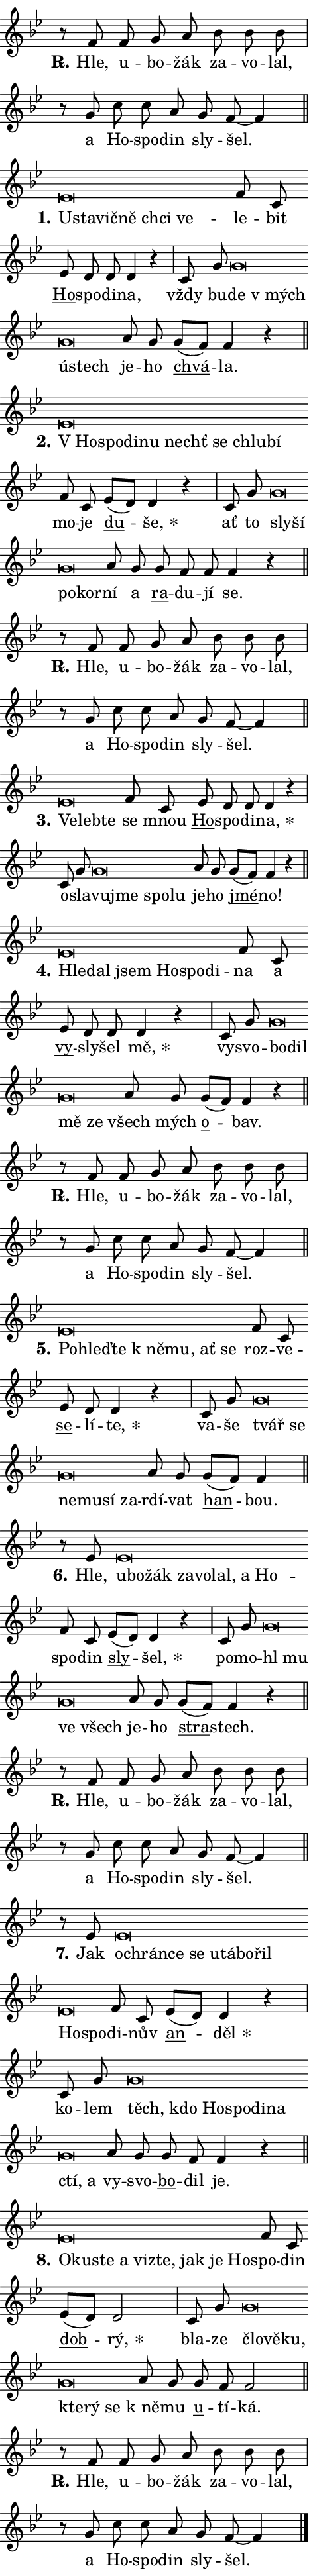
\version "2.24.0"
\header { tagline = "" }
\paper {
  indent = 0\cm
  top-margin = 0\cm
  right-margin = 0.13\cm % to fit lyric hyphens
  bottom-margin = 0\cm
  left-margin = 0\cm
  paper-width = 8\cm
  page-breaking = #ly:one-page-breaking
  system-system-spacing.basic-distance = #11
  score-system-spacing.basic-distance = #11
  ragged-last = ##f
}


%% Author: Thomas Morley
%% https://lists.gnu.org/archive/html/lilypond-user/2020-05/msg00002.html
#(define (line-position grob)
"Returns position of @var[grob} in current system:
   @code{'start}, if at first time-step
   @code{'end}, if at last time-step
   @code{'middle} otherwise
"
  (let* ((col (ly:item-get-column grob))
         (ln (ly:grob-object col 'left-neighbor))
         (rn (ly:grob-object col 'right-neighbor))
         (col-to-check-left (if (ly:grob? ln) ln col))
         (col-to-check-right (if (ly:grob? rn) rn col))
         (break-dir-left
           (and
             (ly:grob-property col-to-check-left 'non-musical #f)
             (ly:item-break-dir col-to-check-left)))
         (break-dir-right
           (and
             (ly:grob-property col-to-check-right 'non-musical #f)
             (ly:item-break-dir col-to-check-right))))
        (cond ((eqv? 1 break-dir-left) 'start)
              ((eqv? -1 break-dir-right) 'end)
              (else 'middle))))

#(define (tranparent-at-line-position vctor)
  (lambda (grob)
  "Relying on @code{line-position} select the relevant enry from @var{vctor}.
Used to determine transparency,"
    (case (line-position grob)
      ((end) (not (vector-ref vctor 0)))
      ((middle) (not (vector-ref vctor 1)))
      ((start) (not (vector-ref vctor 2))))))

noteHeadBreakVisibility =
#(define-music-function (break-visibility)(vector?)
"Makes @code{NoteHead}s transparent relying on @var{break-visibility}"
#{
  \override NoteHead.transparent =
    #(tranparent-at-line-position break-visibility)
#})

#(define delete-ledgers-for-transparent-note-heads
  (lambda (grob)
    "Reads whether a @code{NoteHead} is transparent.
If so this @code{NoteHead} is removed from @code{'note-heads} from
@var{grob}, which is supposed to be @code{LedgerLineSpanner}.
As a result ledgers are not printed for this @code{NoteHead}"
    (let* ((nhds-array (ly:grob-object grob 'note-heads))
           (nhds-list
             (if (ly:grob-array? nhds-array)
                 (ly:grob-array->list nhds-array)
                 '()))
           ;; Relies on the transparent-property being done before
           ;; Staff.LedgerLineSpanner.after-line-breaking is executed.
           ;; This is fragile ...
           (to-keep
             (remove
               (lambda (nhd)
                 (ly:grob-property nhd 'transparent #f))
               nhds-list)))
      ;; TODO find a better method to iterate over grob-arrays, similiar
      ;; to filter/remove etc for lists
      ;; For now rebuilt from scratch
      (set! (ly:grob-object grob 'note-heads)  '())
      (for-each
        (lambda (nhd)
          (ly:pointer-group-interface::add-grob grob 'note-heads nhd))
        to-keep))))

squashNotes = {
  \override NoteHead.X-extent = #'(-0.2 . 0.2)
  \override NoteHead.Y-extent = #'(-0.75 . 0)
  \override NoteHead.stencil =
    #(lambda (grob)
       (let ((pos (ly:grob-property grob 'staff-position)))
         (begin
           (if (< pos -7) (display "ERROR: Lower brevis then expected\n") (display ""))
           (if (<= pos -6) ly:text-interface::print ly:note-head::print))))
}
unSquashNotes = {
  \revert NoteHead.X-extent
  \revert NoteHead.Y-extent
  \revert NoteHead.stencil
}

hideNotes = \noteHeadBreakVisibility #begin-of-line-visible
unHideNotes = \noteHeadBreakVisibility #all-visible

% work-around for resetting accidentals
% https://lilypond.org/doc/v2.23/Documentation/notation/displaying-rhythms#unmetered-music
cadenzaMeasure = {
  \cadenzaOff
  \partial 1024 s1024
  \cadenzaOn
}

#(define-markup-command (accent layout props text) (markup?)
  "Underline accented syllable"
  (interpret-markup layout props
    #{\markup \override #'(offset . 4.3) \underline { #text }#}))

responsum = \markup \concat {
  "R" \hspace #-1.05 \path #0.1 #'((moveto 0 0.07) (lineto 0.9 0.8)) \hspace #0.05 "."
}

spaceSize = #0.6828661417322834 % exact space size for TeX Gyre Schola

\layout {
  \context {
    \Staff
    \remove "Time_signature_engraver"
    \override LedgerLineSpanner.after-line-breaking = #delete-ledgers-for-transparent-note-heads
  }
  \context {
    \Lyrics {
      \override LyricSpace.minimum-distance = \spaceSize
      \override LyricText.font-name = #"TeX Gyre Schola"
      \override LyricText.font-size = 1
      \override StanzaNumber.font-name = #"TeX Gyre Schola Bold"
      \override StanzaNumber.font-size = 1
    }
  }
  \context {
    \Score 
    \override NoteHead.text =
      #(lambda (grob) 
        (let ((pos (ly:grob-property grob 'staff-position)))
          #{\markup {
            \combine
              \halign #-0.55 \raise #(if (= pos -6) 0 0.5) \override #'(thickness . 2) \draw-line #'(3.2 . 0)
              \musicglyph "noteheads.sM1"
          }#}))
  }
}

% magnetic-lyrics.ily
%
%   written by
%     Jean Abou Samra <jean@abou-samra.fr>
%     Werner Lemberg <wl@gnu.org>
%
%   adapted by
%     Jiri Hon <jiri.hon@gmail.com>
%
% Version 2022-Apr-15

% https://www.mail-archive.com/lilypond-user@gnu.org/msg149350.html

#(define (Left_hyphen_pointer_engraver context)
   "Collect syllable-hyphen-syllable occurrences in lyrics and store
them in properties.  This engraver only looks to the left.  For
example, if the lyrics input is @code{foo -- bar}, it does the
following.

@itemize @bullet
@item
Set the @code{text} property of the @code{LyricHyphen} grob between
@q{foo} and @q{bar} to @code{foo}.

@item
Set the @code{left-hyphen} property of the @code{LyricText} grob with
text @q{foo} to the @code{LyricHyphen} grob between @q{foo} and
@q{bar}.
@end itemize

Use this auxiliary engraver in combination with the
@code{lyric-@/text::@/apply-@/magnetic-@/offset!} hook."
   (let ((hyphen #f)
         (text #f))
     (make-engraver
      (acknowledgers
       ((lyric-syllable-interface engraver grob source-engraver)
        (set! text grob)))
      (end-acknowledgers
       ((lyric-hyphen-interface engraver grob source-engraver)
        ;(when (not (grob::has-interface grob 'lyric-space-interface))
          (set! hyphen grob)));)
      ((stop-translation-timestep engraver)
       (when (and text hyphen)
         (ly:grob-set-object! text 'left-hyphen hyphen))
       (set! text #f)
       (set! hyphen #f)))))

#(define (lyric-text::apply-magnetic-offset! grob)
   "If the space between two syllables is less than the value in
property @code{LyricText@/.details@/.squash-threshold}, move the right
syllable to the left so that it gets concatenated with the left
syllable.

Use this function as a hook for
@code{LyricText@/.after-@/line-@/breaking} if the
@code{Left_@/hyphen_@/pointer_@/engraver} is active."
   (let ((hyphen (ly:grob-object grob 'left-hyphen #f)))
     (when hyphen
       (let ((left-text (ly:spanner-bound hyphen LEFT)))
         (when (grob::has-interface left-text 'lyric-syllable-interface)
           (let* ((common (ly:grob-common-refpoint grob left-text X))
                  (this-x-ext (ly:grob-extent grob common X))
                  (left-x-ext
                   (begin
                     ;; Trigger magnetism for left-text.
                     (ly:grob-property left-text 'after-line-breaking)
                     (ly:grob-extent left-text common X)))
                  ;; `delta` is the gap width between two syllables.
                  (delta (- (interval-start this-x-ext)
                            (interval-end left-x-ext)))
                  (details (ly:grob-property grob 'details))
                  (threshold (assoc-get 'squash-threshold details 0.2)))
             (when (< delta threshold)
               (let* (;; We have to manipulate the input text so that
                      ;; ligatures crossing syllable boundaries are not
                      ;; disabled.  For languages based on the Latin
                      ;; script this is essentially a beautification.
                      ;; However, for non-Western scripts it can be a
                      ;; necessity.
                      (lt (ly:grob-property left-text 'text))
                      (rt (ly:grob-property grob 'text))
                      (is-space (grob::has-interface hyphen 'lyric-space-interface))
                      (space (if is-space " " ""))
                      (extra-delta (if is-space spaceSize 0))
                      ;; Append new syllable.
                      (ltrt-space (if (and (string? lt) (string? rt))
                                (string-append lt space rt)
                                (make-concat-markup (list lt space rt))))
                      ;; Right-align `ltrt` to the right side.
                      (ltrt-space-markup (grob-interpret-markup
                               grob
                               (make-translate-markup
                                (cons (interval-length this-x-ext) 0)
                                (make-right-align-markup ltrt-space)))))
                 (begin
                   ;; Don't print `left-text`.
                   (ly:grob-set-property! left-text 'stencil #f)
                   ;; Set text and stencil (which holds all collected
                   ;; syllables so far) and shift it to the left.
                   (ly:grob-set-property! grob 'text ltrt-space)
                   (ly:grob-set-property! grob 'stencil ltrt-space-markup)
                   (ly:grob-translate-axis! grob (- (- delta extra-delta)) X))))))))))


#(define (lyric-hyphen::displace-bounds-first grob)
   ;; Make very sure this callback isn't triggered too early.
   (let ((left (ly:spanner-bound grob LEFT))
         (right (ly:spanner-bound grob RIGHT)))
     (ly:grob-property left 'after-line-breaking)
     (ly:grob-property right 'after-line-breaking)
     (ly:lyric-hyphen::print grob)))

squashThreshold = #0.4

\layout {
  \context {
    \Lyrics
    \consists #Left_hyphen_pointer_engraver
    \override LyricText.after-line-breaking =
      #lyric-text::apply-magnetic-offset!
    \override LyricHyphen.stencil = #lyric-hyphen::displace-bounds-first
    \override LyricText.details.squash-threshold = \squashThreshold
    \override LyricHyphen.minimum-distance = 0
    \override LyricHyphen.minimum-length = \squashThreshold
  }
}

squashText = \override LyricText.details.squash-threshold = 9999
unSquashText = \override LyricText.details.squash-threshold = \squashThreshold

leftText = \override LyricText.self-alignment-X = #LEFT
unLeftText = \revert LyricText.self-alignment-X

starOffset = #(lambda (grob) 
                (let ((x_offset (ly:self-alignment-interface::aligned-on-x-parent grob)))
                  (if (= x_offset 0) 0 (+ x_offset 1.2))))

star = #(define-music-function (syllable)(string?)
"Append star separator at the end of a syllable"
#{
  \once \override LyricText.X-offset = #starOffset
  \lyricmode { \markup {
    #syllable
    \override #'((font-name . "TeX Gyre Schola Bold")) \hspace #0.2 \lower #0.65 \larger "*"
  } }
#})

starAccent = #(define-music-function (syllable)(string?)
"Append star separator at the end of a syllable and make accent"
#{
  \once \override LyricText.X-offset = #starOffset
  \lyricmode { \markup {
    \accent #syllable
    \override #'((font-name . "TeX Gyre Schola Bold")) \hspace #0.2 \lower #0.65 \larger "*"
  } }
#})

breath = #(define-music-function (syllable)(string?)
"Append breathing indicator at the end of a syllable"
#{
  \lyricmode { \markup { #syllable "+" } }
#})

optionalBreath = #(define-music-function (syllable)(string?)
"Append optional breathing indicator at the end of a syllable"
#{
  \lyricmode { \markup { #syllable "(+)" } }
#})


\score {
    <<
        \new Voice = "melody" { \cadenzaOn \key bes \major \relative { r8 f' f g a bes bes bes \cadenzaMeasure \bar "|" r g c c a g f~ f4 \cadenzaMeasure \bar "||" \break } }
        \new Lyrics \lyricsto "melody" { \lyricmode { \set stanza = \responsum
Hle, u -- bo -- žák za -- vo -- lal, a Ho -- spo -- din sly -- šel. } }
    >>
    \layout {}
}

\score {
    <<
        \new Voice = "melody" { \cadenzaOn \key bes \major \relative { \squashNotes es'\breve*1/16 \hideNotes \breve*1/16 \bar "" \breve*1/16 \bar "" \breve*1/16 \bar "" \breve*1/16 \breve*1/16 \bar "" \unHideNotes \unSquashNotes f8 c \bar "" es d d d4 r \cadenzaMeasure \bar "|" c8 g' \bar "" \squashNotes g\breve*1/16 \hideNotes \breve*1/16 \bar "" \breve*1/16 \breve*1/16 \bar "" \unHideNotes \unSquashNotes a8 g \bar "" g[( f)] f4 r \cadenzaMeasure \bar "||" \break } }
        \new Lyrics \lyricsto "melody" { \lyricmode { \set stanza = "1."
\leftText U -- \squashText sta -- vič -- ně chci ve -- \unLeftText \unSquashText le -- bit \markup \accent Ho -- spo -- di -- na,
vždy bu -- \leftText de \squashText "v mých" ú -- stech \unLeftText \unSquashText je -- ho \markup \accent chvá -- la. } }
    >>
    \layout {}
}

\score {
    <<
        \new Voice = "melody" { \cadenzaOn \key bes \major \relative { \squashNotes es'\breve*1/16 \hideNotes \breve*1/16 \bar "" \breve*1/16 \bar "" \breve*1/16 \bar "" \breve*1/16 \bar "" \breve*1/16 \bar "" \breve*1/16 \breve*1/16 \bar "" \unHideNotes \unSquashNotes f8 c \bar "" es[( d)] d4 r \cadenzaMeasure \bar "|" c8 g' \bar "" \squashNotes g\breve*1/16 \hideNotes \breve*1/16 \bar "" \breve*1/16 \breve*1/16 \bar "" \unHideNotes \unSquashNotes a8 g \bar "" g f f f4 r \cadenzaMeasure \bar "||" \break } }
        \new Lyrics \lyricsto "melody" { \lyricmode { \set stanza = "2."
\leftText "V Ho" -- \squashText spo -- di -- nu nechť se chlu -- bí \unLeftText \unSquashText mo -- je \markup \accent du -- \star še, ať to \leftText sly -- \squashText ší po -- kor -- \unLeftText \unSquashText ní a \markup \accent ra -- du -- jí se. } }
    >>
    \layout {}
}

\score {
    <<
        \new Voice = "melody" { \cadenzaOn \key bes \major \relative { r8 f' f g a bes bes bes \cadenzaMeasure \bar "|" r g c c a g f~ f4 \cadenzaMeasure \bar "||" \break } }
        \new Lyrics \lyricsto "melody" { \lyricmode { \set stanza = \responsum
Hle, u -- bo -- žák za -- vo -- lal, a Ho -- spo -- din sly -- šel. } }
    >>
    \layout {}
}

\score {
    <<
        \new Voice = "melody" { \cadenzaOn \key bes \major \relative { \squashNotes es'\breve*1/16 \hideNotes \breve*1/16 \breve*1/16 \bar "" \unHideNotes \unSquashNotes f8 c \bar "" es d d d4 r \cadenzaMeasure \bar "|" c8 g' \bar "" \squashNotes g\breve*1/16 \hideNotes \breve*1/16 \bar "" \breve*1/16 \breve*1/16 \bar "" \unHideNotes \unSquashNotes a8 g \bar "" g[( f)] f4 r \cadenzaMeasure \bar "||" \break } }
        \new Lyrics \lyricsto "melody" { \lyricmode { \set stanza = "3."
\leftText Ve -- \squashText leb -- te \unLeftText \unSquashText se mnou \markup \accent Ho -- spo -- di -- \star na, o -- sla -- \leftText vu -- \squashText jme spo -- lu \unLeftText \unSquashText je -- ho \markup \accent jmé -- no! } }
    >>
    \layout {}
}

\score {
    <<
        \new Voice = "melody" { \cadenzaOn \key bes \major \relative { \squashNotes es'\breve*1/16 \hideNotes \breve*1/16 \bar "" \breve*1/16 \bar "" \breve*1/16 \bar "" \breve*1/16 \breve*1/16 \bar "" \unHideNotes \unSquashNotes f8 c \bar "" es d d d4 r \cadenzaMeasure \bar "|" c8 g' \bar "" \squashNotes g\breve*1/16 \hideNotes \breve*1/16 \bar "" \breve*1/16 \breve*1/16 \bar "" \unHideNotes \unSquashNotes a8 g \bar "" g[( f)] f4 r \cadenzaMeasure \bar "||" \break } }
        \new Lyrics \lyricsto "melody" { \lyricmode { \set stanza = "4."
\leftText Hle -- \squashText dal jsem Ho -- spo -- di -- \unLeftText \unSquashText na a \markup \accent vy -- sly -- šel \star mě, vy -- svo -- \leftText bo -- \squashText dil mě ze \unLeftText \unSquashText všech mých \markup \accent o -- bav. } }
    >>
    \layout {}
}

\score {
    <<
        \new Voice = "melody" { \cadenzaOn \key bes \major \relative { r8 f' f g a bes bes bes \cadenzaMeasure \bar "|" r g c c a g f~ f4 \cadenzaMeasure \bar "||" \break } }
        \new Lyrics \lyricsto "melody" { \lyricmode { \set stanza = \responsum
Hle, u -- bo -- žák za -- vo -- lal, a Ho -- spo -- din sly -- šel. } }
    >>
    \layout {}
}

\score {
    <<
        \new Voice = "melody" { \cadenzaOn \key bes \major \relative { \squashNotes es'\breve*1/16 \hideNotes \breve*1/16 \bar "" \breve*1/16 \bar "" \breve*1/16 \bar "" \breve*1/16 \bar "" \breve*1/16 \breve*1/16 \bar "" \unHideNotes \unSquashNotes f8 c \bar "" es d d4 r \cadenzaMeasure \bar "|" c8 g' \bar "" \squashNotes g\breve*1/16 \hideNotes \breve*1/16 \bar "" \breve*1/16 \bar "" \breve*1/16 \bar "" \breve*1/16 \breve*1/16 \bar "" \unHideNotes \unSquashNotes a8 g \bar "" g[( f)] f4 \cadenzaMeasure \bar "||" \break } }
        \new Lyrics \lyricsto "melody" { \lyricmode { \set stanza = "5."
\leftText Po -- \squashText hleď -- te "k ně" -- mu, ať se \unLeftText \unSquashText roz -- ve -- \markup \accent se -- lí -- \star te, va -- še \leftText tvář \squashText se ne -- mu -- sí za -- \unLeftText \unSquashText rdí -- vat \markup \accent han -- bou. } }
    >>
    \layout {}
}

\score {
    <<
        \new Voice = "melody" { \cadenzaOn \key bes \major \relative { r8 es'8 \squashNotes es\breve*1/16 \hideNotes \breve*1/16 \bar "" \breve*1/16 \bar "" \breve*1/16 \bar "" \breve*1/16 \bar "" \breve*1/16 \bar "" \breve*1/16 \breve*1/16 \bar "" \unHideNotes \unSquashNotes f8 c \bar "" es[( d)] d4 r \cadenzaMeasure \bar "|" c8 g' \bar "" \squashNotes g\breve*1/16 \hideNotes \breve*1/16 \bar "" \breve*1/16 \breve*1/16 \bar "" \unHideNotes \unSquashNotes a8 g \bar "" g[( f)] f4 r \cadenzaMeasure \bar "||" \break } }
        \new Lyrics \lyricsto "melody" { \lyricmode { \set stanza = "6."
Hle, \leftText u -- \squashText bo -- žák za -- vo -- lal, a Ho -- \unLeftText \unSquashText spo -- din \markup \accent sly -- \star šel, po -- mo -- \leftText hl \squashText mu ve všech \unLeftText \unSquashText je -- ho \markup \accent stra -- stech. } }
    >>
    \layout {}
}

\score {
    <<
        \new Voice = "melody" { \cadenzaOn \key bes \major \relative { r8 f' f g a bes bes bes \cadenzaMeasure \bar "|" r g c c a g f~ f4 \cadenzaMeasure \bar "||" \break } }
        \new Lyrics \lyricsto "melody" { \lyricmode { \set stanza = \responsum
Hle, u -- bo -- žák za -- vo -- lal, a Ho -- spo -- din sly -- šel. } }
    >>
    \layout {}
}

\score {
    <<
        \new Voice = "melody" { \cadenzaOn \key bes \major \relative { r8 es'8 \squashNotes es\breve*1/16 \hideNotes \breve*1/16 \bar "" \breve*1/16 \bar "" \breve*1/16 \bar "" \breve*1/16 \bar "" \breve*1/16 \bar "" \breve*1/16 \bar "" \breve*1/16 \bar "" \breve*1/16 \breve*1/16 \bar "" \unHideNotes \unSquashNotes f8 c \bar "" es[( d)] d4 r \cadenzaMeasure \bar "|" c8 g' \bar "" \squashNotes g\breve*1/16 \hideNotes \breve*1/16 \bar "" \breve*1/16 \bar "" \breve*1/16 \bar "" \breve*1/16 \bar "" \breve*1/16 \bar "" \breve*1/16 \breve*1/16 \bar "" \unHideNotes \unSquashNotes a8 g \bar "" g f f4 r \cadenzaMeasure \bar "||" \break } }
        \new Lyrics \lyricsto "melody" { \lyricmode { \set stanza = "7."
Jak \leftText o -- \squashText chrán -- ce se u -- tá -- bo -- řil Ho -- spo -- \unLeftText \unSquashText di -- nův \markup \accent an -- \star děl ko -- lem \leftText těch, \squashText kdo Ho -- spo -- di -- na ctí, a \unLeftText \unSquashText vy -- svo -- \markup \accent bo -- dil je. } }
    >>
    \layout {}
}

\score {
    <<
        \new Voice = "melody" { \cadenzaOn \key bes \major \relative { \squashNotes es'\breve*1/16 \hideNotes \breve*1/16 \bar "" \breve*1/16 \bar "" \breve*1/16 \bar "" \breve*1/16 \bar "" \breve*1/16 \bar "" \breve*1/16 \bar "" \breve*1/16 \breve*1/16 \bar "" \unHideNotes \unSquashNotes f8 c \bar "" es[( d)] d2 \cadenzaMeasure \bar "|" c8 g' \bar "" \squashNotes g\breve*1/16 \hideNotes \breve*1/16 \bar "" \breve*1/16 \bar "" \breve*1/16 \bar "" \breve*1/16 \breve*1/16 \bar "" \unHideNotes \unSquashNotes a8 g \bar "" g f f2 \cadenzaMeasure \bar "||" \break } }
        \new Lyrics \lyricsto "melody" { \lyricmode { \set stanza = "8."
\leftText O -- \squashText ku -- ste a vi -- zte, jak je Ho -- \unLeftText \unSquashText spo -- din \markup \accent dob -- \star rý, bla -- ze \leftText člo -- \squashText vě -- ku, kte -- rý se \unLeftText \unSquashText "k ně" -- mu \markup \accent u -- tí -- ká. } }
    >>
    \layout {}
}

\score {
    <<
        \new Voice = "melody" { \cadenzaOn \key bes \major \relative { r8 f' f g a bes bes bes \cadenzaMeasure \bar "|" r g c c a g f~ f4 \cadenzaMeasure \bar "||" \break } \bar "|." }
        \new Lyrics \lyricsto "melody" { \lyricmode { \set stanza = \responsum
Hle, u -- bo -- žák za -- vo -- lal, a Ho -- spo -- din sly -- šel. } }
    >>
    \layout {}
}
